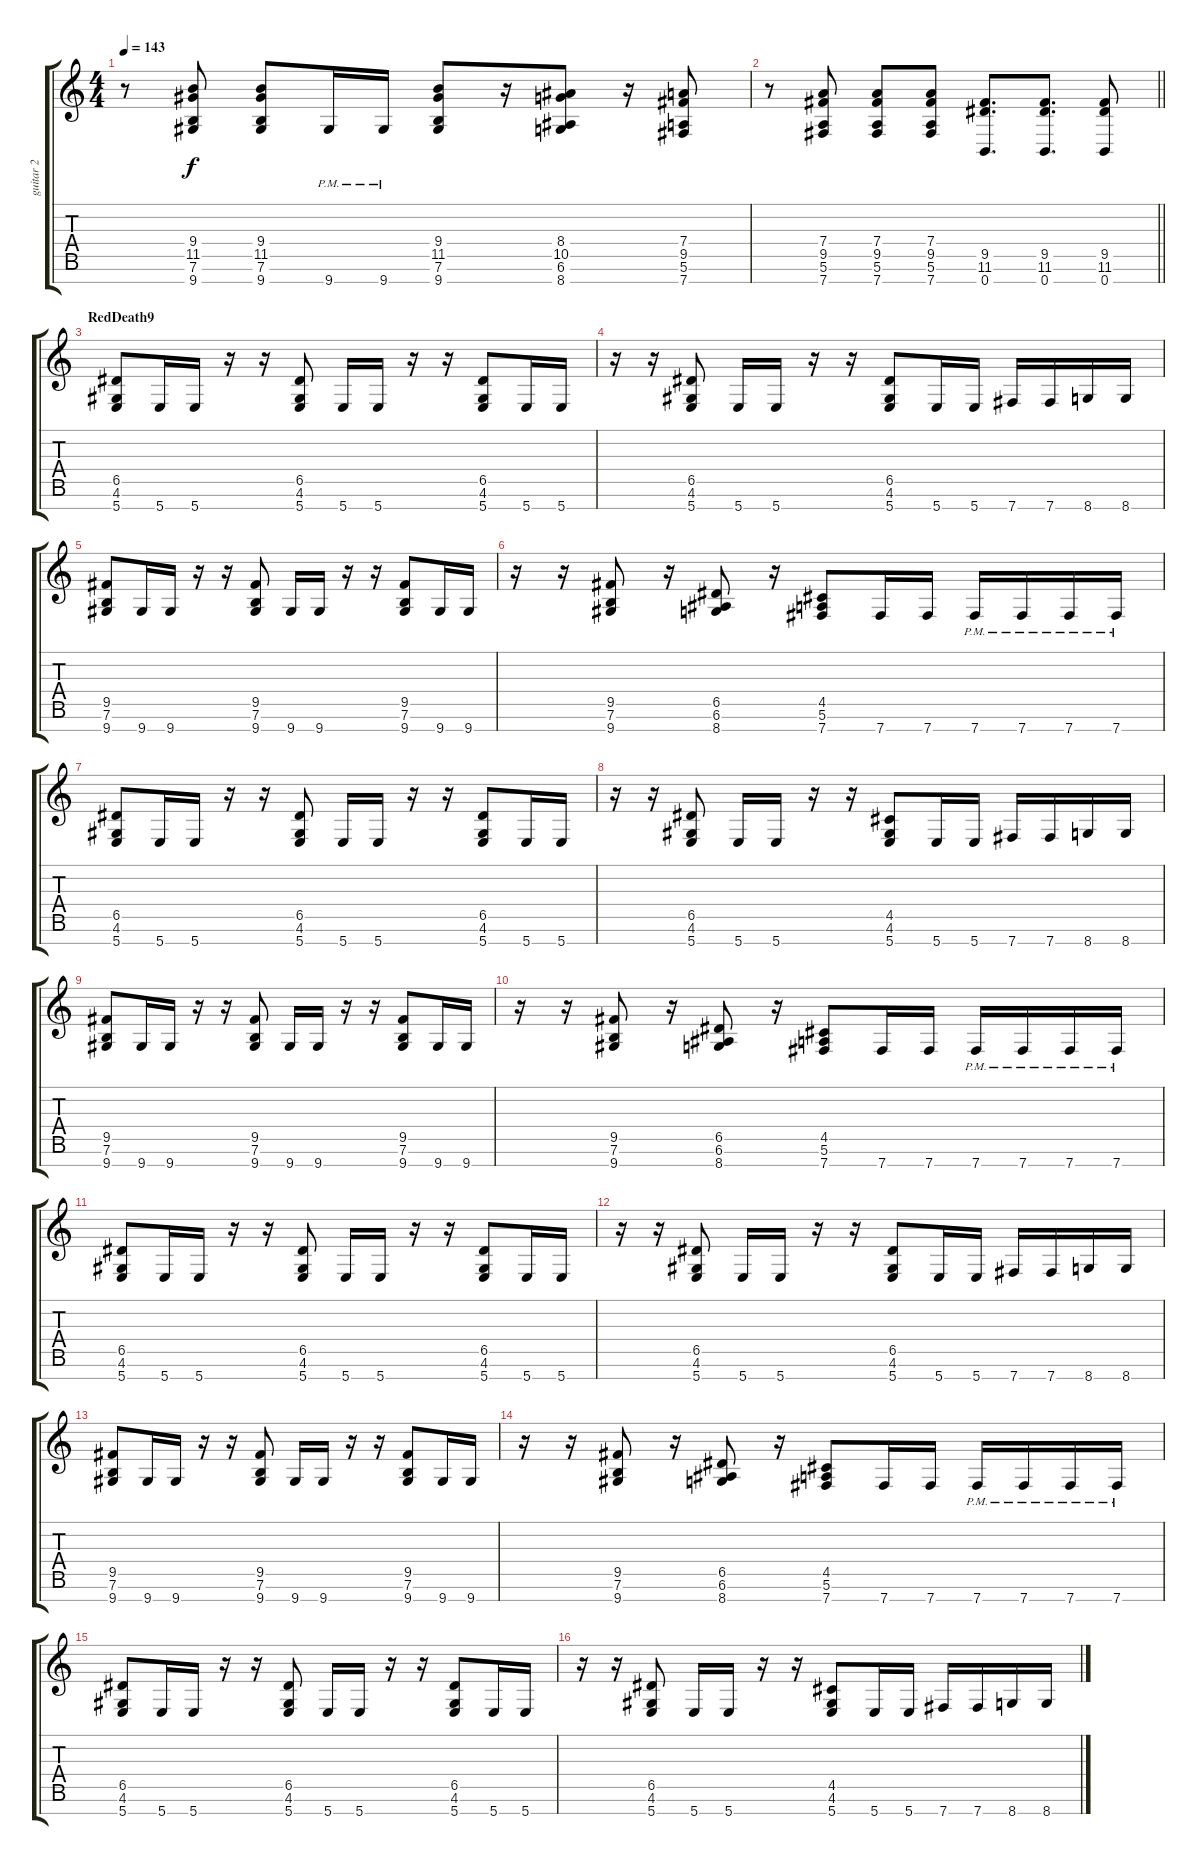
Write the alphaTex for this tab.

\track ("guitar 2" "guitar 2") {instrument acousticguitarsteel}
\staff {score tabs}
\tuning (E4 B3 G3 D3 A2 E2 B1) {hide}
\ts (4 4)
\tempo 143
\clef g2
\ks c
r.8{dy f} (9.4 11.5 7.6 9.7).8 (9.4 11.5 7.6 9.7).8 9.7{pm}.16 9.7{pm}.16 (9.4 11.5 7.6 9.7).8 r.16 (8.4 10.5 6.6 8.7).8 r.16 (7.4 9.5 5.6 7.7).8 |
\barLineRight lightlight
r.8 (7.4 9.5 5.6 7.7).8 (7.4 9.5 5.6 7.7).8 (7.4 9.5 5.6 7.7).8 (9.5 11.6 0.7).8{d} (9.5 11.6 0.7).8{d} (9.5 11.6 0.7).8 |
\section ("" "RedDeath9")
(6.5 4.6 5.7).8 5.7.16 5.7.16 r.16 r.16 (6.5 4.6 5.7).8 5.7.16 5.7.16 r.16 r.16 (6.5 4.6 5.7).8 5.7.16 5.7.16 |
r.16 r.16 (6.5 4.6 5.7).8 5.7.16 5.7.16 r.16 r.16 (6.5 4.6 5.7).8 5.7.16 5.7.16 7.7.16 7.7.16 8.7.16 8.7.16 |
(9.5 7.6 9.7).8 9.7.16 9.7.16 r.16 r.16 (9.5 7.6 9.7).8 9.7.16 9.7.16 r.16 r.16 (9.5 7.6 9.7).8 9.7.16 9.7.16 |
r.16 r.16 (9.5 7.6 9.7).8 r.16 (6.5 6.6 8.7).8 r.16 (4.5 5.6 7.7).8 7.7.16 7.7.16 7.7{pm}.16 7.7{pm}.16 7.7{pm}.16 7.7{pm}.16 |
(6.5 4.6 5.7).8 5.7.16 5.7.16 r.16 r.16 (6.5 4.6 5.7).8 5.7.16 5.7.16 r.16 r.16 (6.5 4.6 5.7).8 5.7.16 5.7.16 |
r.16 r.16 (6.5 4.6 5.7).8 5.7.16 5.7.16 r.16 r.16 (4.5 4.6 5.7).8 5.7.16 5.7.16 7.7.16 7.7.16 8.7.16 8.7.16 |
(9.5 7.6 9.7).8 9.7.16 9.7.16 r.16 r.16 (9.5 7.6 9.7).8 9.7.16 9.7.16 r.16 r.16 (9.5 7.6 9.7).8 9.7.16 9.7.16 |
r.16 r.16 (9.5 7.6 9.7).8 r.16 (6.5 6.6 8.7).8 r.16 (4.5 5.6 7.7).8 7.7.16 7.7.16 7.7{pm}.16 7.7{pm}.16 7.7{pm}.16 7.7{pm}.16 |
(6.5 4.6 5.7).8 5.7.16 5.7.16 r.16 r.16 (6.5 4.6 5.7).8 5.7.16 5.7.16 r.16 r.16 (6.5 4.6 5.7).8 5.7.16 5.7.16 |
r.16 r.16 (6.5 4.6 5.7).8 5.7.16 5.7.16 r.16 r.16 (6.5 4.6 5.7).8 5.7.16 5.7.16 7.7.16 7.7.16 8.7.16 8.7.16 |
(9.5 7.6 9.7).8 9.7.16 9.7.16 r.16 r.16 (9.5 7.6 9.7).8 9.7.16 9.7.16 r.16 r.16 (9.5 7.6 9.7).8 9.7.16 9.7.16 |
r.16 r.16 (9.5 7.6 9.7).8 r.16 (6.5 6.6 8.7).8 r.16 (4.5 5.6 7.7).8 7.7.16 7.7.16 7.7{pm}.16 7.7{pm}.16 7.7{pm}.16 7.7{pm}.16 |
(6.5 4.6 5.7).8 5.7.16 5.7.16 r.16 r.16 (6.5 4.6 5.7).8 5.7.16 5.7.16 r.16 r.16 (6.5 4.6 5.7).8 5.7.16 5.7.16 |
r.16 r.16 (6.5 4.6 5.7).8 5.7.16 5.7.16 r.16 r.16 (4.5 4.6 5.7).8 5.7.16 5.7.16 7.7.16 7.7.16 8.7.16 8.7.16
